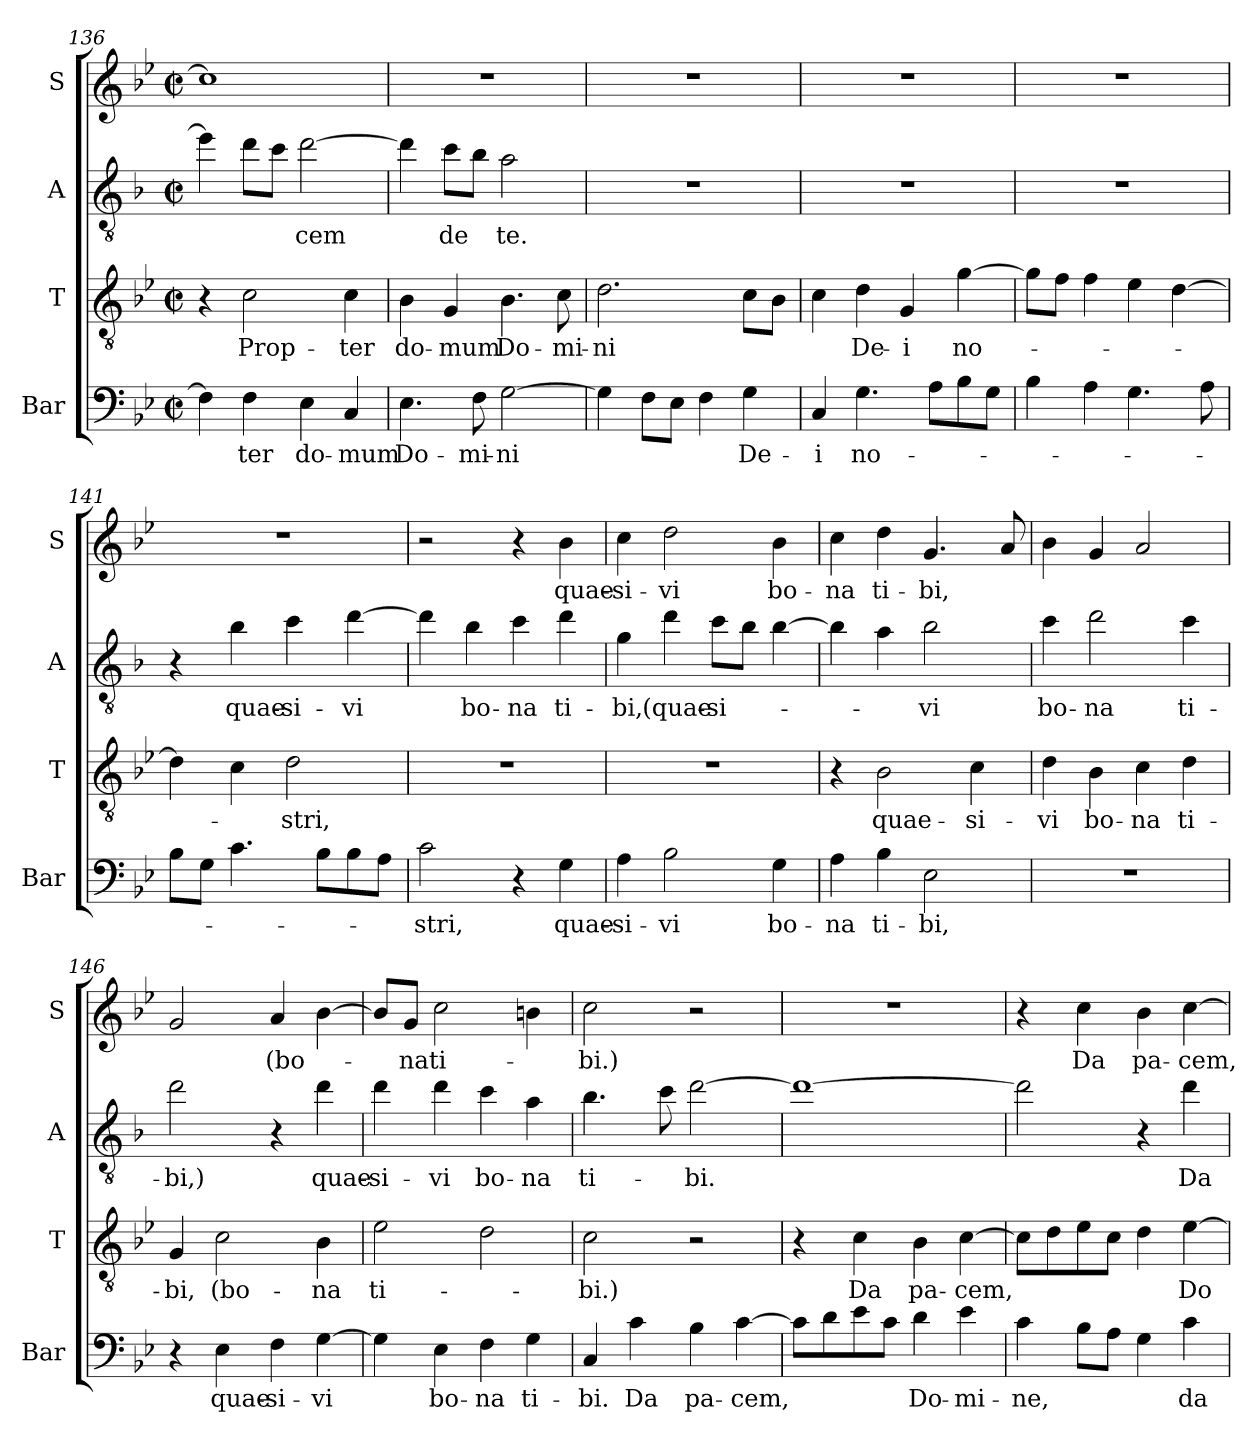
**kern	**text	**kern	**text	**kern	**text	**kern	**text
*part4	*part4	*part3	*part3	*part2	*part2	*part1	*part1
*staff4	*staff4	*staff3	*staff3	*staff2	*staff2	*staff1	*staff1
*I"Bar	*	*I"T	*	*I"A	*	*I"S	*
*I'Bar	*	*I'T	*	*I'A	*	*I'S	*
*clefF4	*	*clefGv2	*	*clefGv2	*	*clefG2	*
*	*	*	*	*ITrd4c7	*	*	*
*k[b-e-]	*	*k[b-e-]	*	*k[b-e-]	*	*k[b-e-]	*
*M2/2	*	*M2/2	*	*M2/2	*	*M2/2	*
*met(c|)	*	*met(c|)	*	*met(c|)	*	*met(c|)	*
=136	=136	=136	=136	=136	=136	=136	=136
4F\]	.	4r	.	4a-\]	.	1cc]	.
!	!LO:LY:b	!	!LO:LY:b	!	!	!	!
4F\	-ter	2c\	Prop-	8g\L	.	.	.
.	.	.	.	8f\J	.	.	.
!	!LO:LY:b	!	!	!	!LO:LY:b	!	!
4E-\	do-	.	.	[2g\	-cem	.	.
!	!LO:LY:b	!	!LO:LY:b	!	!	!	!
4C/	-mum	4c\	-ter	.	.	.	.
=137	=137	=137	=137	=137	=137	=137	=137
!	!LO:LY:b	!	!LO:LY:b	!	!	!	!
4.E-\	Do-	4B-\	do-	4g\]	.	1r	.
!	!	!	!LO:LY:b	!	!LO:LY:b	!	!
.	.	4G/	-mum	8f\L	de	.	.
!	!LO:LY:b	!	!	!	!	!	!
8F\	-mi-	.	.	8e-\J	.	.	.
!	!LO:LY:b	!	!LO:LY:b	!	!LO:LY:b	!	!
[2G\	-ni	4.B-\	Do-	2d\	te.	.	.
!	!	!	!LO:LY:b	!	!	!	!
.	.	8c\	-mi-	.	.	.	.
=138	=138	=138	=138	=138	=138	=138	=138
!	!	!	!LO:LY:b	!	!	!	!
4G\]	.	2.d\	-ni	1r	.	1r	.
8F\L	.	.	.	.	.	.	.
8E-\J	.	.	.	.	.	.	.
4F\	.	.	.	.	.	.	.
!	!LO:LY:b	!	!	!	!	!	!
4G\	De-	8c\L	.	.	.	.	.
.	.	8B-\J	.	.	.	.	.
!!LO:LB:g=z
=139	=139	=139	=139	=139	=139	=139	=139
!	!LO:LY:b	!	!	!	!	!	!
4C/	-i	4c\	.	1r	.	1r	.
!	!LO:LY:b	!	!LO:LY:b	!	!	!	!
4.G\	no-	4d\	De-	.	.	.	.
!	!	!	!LO:LY:b	!	!	!	!
.	.	4G/	-i	.	.	.	.
8A\L	.	.	.	.	.	.	.
!	!	!	!LO:LY:b	!	!	!	!
8B-\	.	[4g\	no-	.	.	.	.
8G\J	.	.	.	.	.	.	.
=140	=140	=140	=140	=140	=140	=140	=140
4B-\	.	8g\L]	.	1r	.	1r	.
.	.	8f\J	.	.	.	.	.
4A\	.	4f\	.	.	.	.	.
4.G\	.	4e-\	.	.	.	.	.
.	.	[4d\	.	.	.	.	.
8A\	.	.	.	.	.	.	.
=141	=141	=141	=141	=141	=141	=141	=141
8B-\L	.	4d\]	.	4r	.	1r	.
8G\J	.	.	.	.	.	.	.
!	!	!	!	!	!LO:LY:b	!	!
4.c\	.	4c\	.	4e-\	quae-	.	.
!	!	!	!LO:LY:b	!	!LO:LY:b	!	!
.	.	2d\	-stri,	4f\	-si-	.	.
8B-\L	.	.	.	.	.	.	.
!	!	!	!	!	!LO:LY:b	!	!
8B-\	.	.	.	[4g\	-vi	.	.
8A\J	.	.	.	.	.	.	.
=142	=142	=142	=142	=142	=142	=142	=142
!	!LO:LY:b	!	!	!	!	!	!
2c\	-stri,	1r	.	4g\]	.	2r	.
!	!	!	!	!	!LO:LY:b	!	!
.	.	.	.	4e-\	bo-	.	.
!	!	!	!	!	!LO:LY:b	!	!
4r	.	.	.	4f\	-na	4r	.
!	!LO:LY:b	!	!	!	!LO:LY:b	!	!LO:LY:b
4G\	quae-	.	.	4g\	ti-	4b-\	quae-
=143	=143	=143	=143	=143	=143	=143	=143
!	!LO:LY:b	!	!	!	!LO:LY:b	!	!LO:LY:b
4A\	-si-	1r	.	4c\	-bi,	4cc\	-si-
!	!LO:LY:b	!	!	!	!LO:LY:b	!	!LO:LY:b
2B-\	-vi	.	.	4g\	(quae-	2dd\	-vi
!	!	!	!	!	!LO:LY:b	!	!
.	.	.	.	8f\L	si-	.	.
.	.	.	.	8e-\J	.	.	.
!	!LO:LY:b	!	!	!	!	!	!LO:LY:b
4G\	bo-	.	.	[4e-\	.	4b-\	bo-
!!LO:PB:g=z
=144	=144	=144	=144	=144	=144	=144	=144
!	!LO:LY:b	!	!	!	!	!	!LO:LY:b
4A\	-na	4r	.	4e-\]	.	4cc\	-na
!	!LO:LY:b	!	!LO:LY:b	!	!	!	!LO:LY:b
4B-\	ti-	2B-\	quae-	4d\	.	4dd\	ti-
!	!LO:LY:b	!	!	!	!LO:LY:b	!	!LO:LY:b
2E-\	-bi,	.	.	2e-\	-vi	4.g/	-bi,
!	!	!	!LO:LY:b	!	!	!	!
.	.	4c\	-si-	.	.	.	.
.	.	.	.	.	.	8a/	.
=145	=145	=145	=145	=145	=145	=145	=145
!	!	!	!LO:LY:b	!	!LO:LY:b	!	!
1r	.	4d\	-vi	4f\	bo-	4b-\	.
!	!	!	!LO:LY:b	!	!LO:LY:b	!	!
.	.	4B-\	bo-	2g\	-na	4g/	.
!	!	!	!LO:LY:b	!	!	!	!
.	.	4c\	-na	.	.	2a/	.
!	!	!	!LO:LY:b	!	!LO:LY:b	!	!
.	.	4d\	ti-	4f\	ti-	.	.
=146	=146	=146	=146	=146	=146	=146	=146
!	!	!	!LO:LY:b	!	!LO:LY:b	!	!
4r	.	4G/	-bi,	2g\	-bi,)	2g/	.
!	!LO:LY:b	!	!LO:LY:b	!	!	!	!
4E-\	quae-	2c\	(bo-	.	.	.	.
!	!LO:LY:b	!	!	!	!	!	!LO:LY:b
4F\	-si-	.	.	4r	.	4a/	(bo-
!	!LO:LY:b	!	!LO:LY:b	!	!LO:LY:b	!	!
[4G\	-vi	4B-\	-na	4g\	quae-	[4b-\	.
=147	=147	=147	=147	=147	=147	=147	=147
!	!	!	!LO:LY:b	!	!LO:LY:b	!	!
4G\]	.	2e-\	ti-	4g\	-si-	8b-/L]	.
!	!	!	!	!	!	!	!LO:LY:b
.	.	.	.	.	.	8g/J	-na
!	!LO:LY:b	!	!	!	!LO:LY:b	!	!LO:LY:b
4E-\	bo-	.	.	4g\	-vi	2cc\	ti-
!	!LO:LY:b	!	!	!	!LO:LY:b	!	!
4F\	-na	2d\	.	4f\	bo-	.	.
!	!LO:LY:b	!	!	!	!LO:LY:b	!	!
4G\	ti-	.	.	4d\	-na	4bn\	.
!!LO:LB:g=z
=148	=148	=148	=148	=148	=148	=148	=148
!	!LO:LY:b	!	!LO:LY:b	!	!LO:LY:b	!	!LO:LY:b
4C/	-bi.	2c\	-bi.)	4.e-\	ti-	2cc\	-bi.)
!	!LO:LY:b	!	!	!	!	!	!
4c\	Da	.	.	.	.	.	.
.	.	.	.	8f\	.	.	.
!	!LO:LY:b	!	!	!	!LO:LY:b	!	!
4B-\	pa-	2r	.	[2g\	-bi.	2r	.
!	!LO:LY:b	!	!	!	!	!	!
[4c\	-cem,	.	.	.	.	.	.
=149	=149	=149	=149	=149	=149	=149	=149
8c\L]	.	4r	.	1g_	.	1r	.
8d\	.	.	.	.	.	.	.
!	!	!	!LO:LY:b	!	!	!	!
8e-\	.	4c\	Da	.	.	.	.
8c\J	.	.	.	.	.	.	.
!	!LO:LY:b	!	!LO:LY:b	!	!	!	!
4d\	Do-	4B-\	pa-	.	.	.	.
!	!LO:LY:b	!	!LO:LY:b	!	!	!	!
4e-\	-mi-	[4c\	-cem,	.	.	.	.
=150	=150	=150	=150	=150	=150	=150	=150
!	!LO:LY:b	!	!	!	!	!	!
4c\	-ne,	8c\L]	.	2g\]	.	4r	.
.	.	8d\	.	.	.	.	.
!	!	!	!	!	!	!	!LO:LY:b
8B-\L	.	8e-\	.	.	.	4cc\	Da
8A\J	.	8c\J	.	.	.	.	.
!	!	!	!	!	!	!	!LO:LY:b
4G\	.	4d\	.	4r	.	4b-\	pa-
!	!LO:LY:b	!	!LO:LY:b	!	!LO:LY:b	!	!LO:LY:b
4c\	da	[4e-\	Do-	4g\	Da	[4cc\	-cem,
=	=	=	=	=	=	=	=
*-	*-	*-	*-	*-	*-	*-	*-
